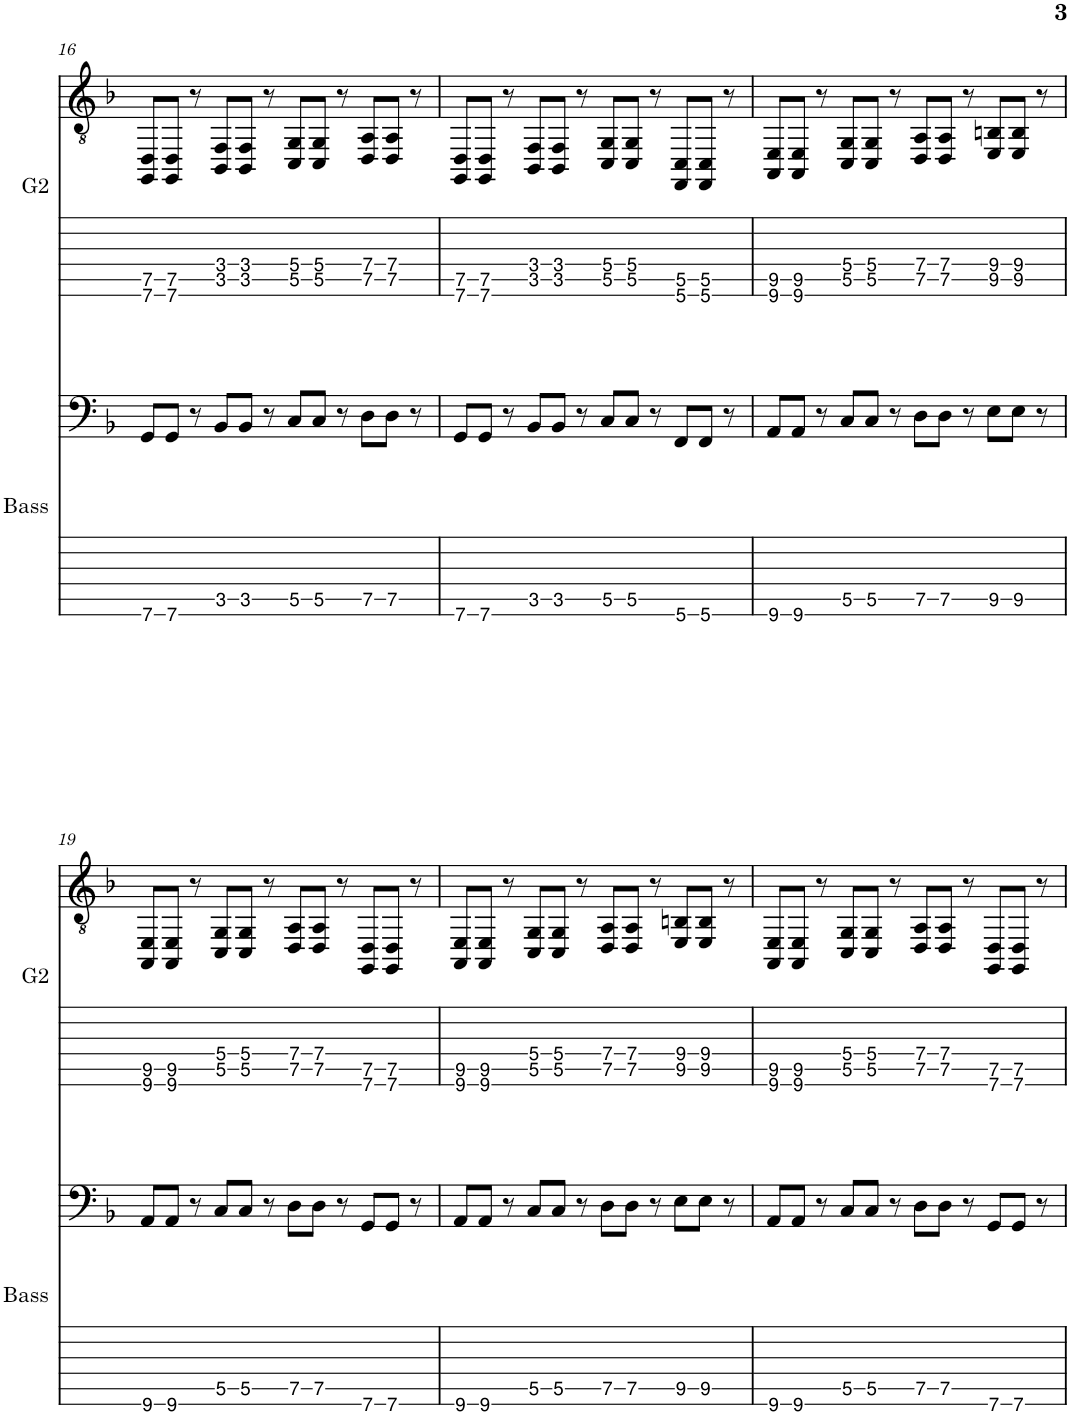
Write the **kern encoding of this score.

**kern	**kern	**kern	**kern
*part2	*part2	*part1	*part1
*staff4	*staff3	*staff2	*staff1
*I"Bass	*	*I"G2 - Rhtyhm	*
*I'Bass	*	*I'G2	*
!!LO:PB:g=z
*clefF4	*clefF4	*	*clefGv2
*Trd7c12	*Trd7c12	*Trd-7c-12	*Trd-7c-12
*k[b-]	*k[b-]	*k[b-]	*k[b-]
*M12/8	*M12/8	*M12/8	*M12/8
=16	=16	=16	=16
8GGL	8GG/L	8GGG\ 8DD\L	8GGG/ 8DD/L
8GGJ	8GG/J	8GGG\ 8DD\J	8GGG/ 8DD/J
8r	8r	8r	8r
8BB-L	8BB-/L	8BBB-\ 8FF\L	8BBB-/ 8FF/L
8BB-J	8BB-/J	8BBB-\ 8FF\J	8BBB-/ 8FF/J
8r	8r	8r	8r
8CL	8C/L	8CC\ 8GG\L	8CC/ 8GG/L
8CJ	8C/J	8CC\ 8GG\J	8CC/ 8GG/J
8r	8r	8r	8r
8DL	8D\L	8DD\ 8AA\L	8DD/ 8AA/L
8DJ	8D\J	8DD\ 8AA\J	8DD/ 8AA/J
8r	8r	8r	8r
=17	=17	=17	=17
8GGL	8GG/L	8GGG\ 8DD\L	8GGG/ 8DD/L
8GGJ	8GG/J	8GGG\ 8DD\J	8GGG/ 8DD/J
8r	8r	8r	8r
8BB-L	8BB-/L	8BBB-\ 8FF\L	8BBB-/ 8FF/L
8BB-J	8BB-/J	8BBB-\ 8FF\J	8BBB-/ 8FF/J
8r	8r	8r	8r
8CL	8C/L	8CC\ 8GG\L	8CC/ 8GG/L
8CJ	8C/J	8CC\ 8GG\J	8CC/ 8GG/J
8r	8r	8r	8r
8FFL	8FF/L	8FFF\ 8CC\L	8FFF/ 8CC/L
8FFJ	8FF/J	8FFF\ 8CC\J	8FFF/ 8CC/J
8r	8r	8r	8r
=18	=18	=18	=18
8AAL	8AA/L	8AAA\ 8EE\L	8AAA/ 8EE/L
8AAJ	8AA/J	8AAA\ 8EE\J	8AAA/ 8EE/J
8r	8r	8r	8r
8CL	8C/L	8CC\ 8GG\L	8CC/ 8GG/L
8CJ	8C/J	8CC\ 8GG\J	8CC/ 8GG/J
8r	8r	8r	8r
8DL	8D\L	8DD\ 8AA\L	8DD/ 8AA/L
8DJ	8D\J	8DD\ 8AA\J	8DD/ 8AA/J
8r	8r	8r	8r
8EL	8E\L	8EE\ 8BBn\L	8EE/ 8BBn/L
8EJ	8E\J	8EE\ 8BB\J	8EE/ 8BB/J
8r	8r	8r	8r
!!LO:LB:g=z
=19	=19	=19	=19
8AAL	8AA/L	8AAA\ 8EE\L	8AAA/ 8EE/L
8AAJ	8AA/J	8AAA\ 8EE\J	8AAA/ 8EE/J
8r	8r	8r	8r
8CL	8C/L	8CC\ 8GG\L	8CC/ 8GG/L
8CJ	8C/J	8CC\ 8GG\J	8CC/ 8GG/J
8r	8r	8r	8r
8DL	8D\L	8DD\ 8AA\L	8DD/ 8AA/L
8DJ	8D\J	8DD\ 8AA\J	8DD/ 8AA/J
8r	8r	8r	8r
8GGL	8GG/L	8GGG\ 8DD\L	8GGG/ 8DD/L
8GGJ	8GG/J	8GGG\ 8DD\J	8GGG/ 8DD/J
8r	8r	8r	8r
=20	=20	=20	=20
8AAL	8AA/L	8AAA\ 8EE\L	8AAA/ 8EE/L
8AAJ	8AA/J	8AAA\ 8EE\J	8AAA/ 8EE/J
8r	8r	8r	8r
8CL	8C/L	8CC\ 8GG\L	8CC/ 8GG/L
8CJ	8C/J	8CC\ 8GG\J	8CC/ 8GG/J
8r	8r	8r	8r
8DL	8D\L	8DD\ 8AA\L	8DD/ 8AA/L
8DJ	8D\J	8DD\ 8AA\J	8DD/ 8AA/J
8r	8r	8r	8r
8EL	8E\L	8EE\ 8BBn\L	8EE/ 8BBn/L
8EJ	8E\J	8EE\ 8BB\J	8EE/ 8BB/J
8r	8r	8r	8r
=21	=21	=21	=21
8AAL	8AA/L	8AAA\ 8EE\L	8AAA/ 8EE/L
8AAJ	8AA/J	8AAA\ 8EE\J	8AAA/ 8EE/J
8r	8r	8r	8r
8CL	8C/L	8CC\ 8GG\L	8CC/ 8GG/L
8CJ	8C/J	8CC\ 8GG\J	8CC/ 8GG/J
8r	8r	8r	8r
8DL	8D\L	8DD\ 8AA\L	8DD/ 8AA/L
8DJ	8D\J	8DD\ 8AA\J	8DD/ 8AA/J
8r	8r	8r	8r
8GGL	8GG/L	8GGG\ 8DD\L	8GGG/ 8DD/L
8GGJ	8GG/J	8GGG\ 8DD\J	8GGG/ 8DD/J
8r	8r	8r	8r
=	=	=	=
*-	*-	*-	*-
